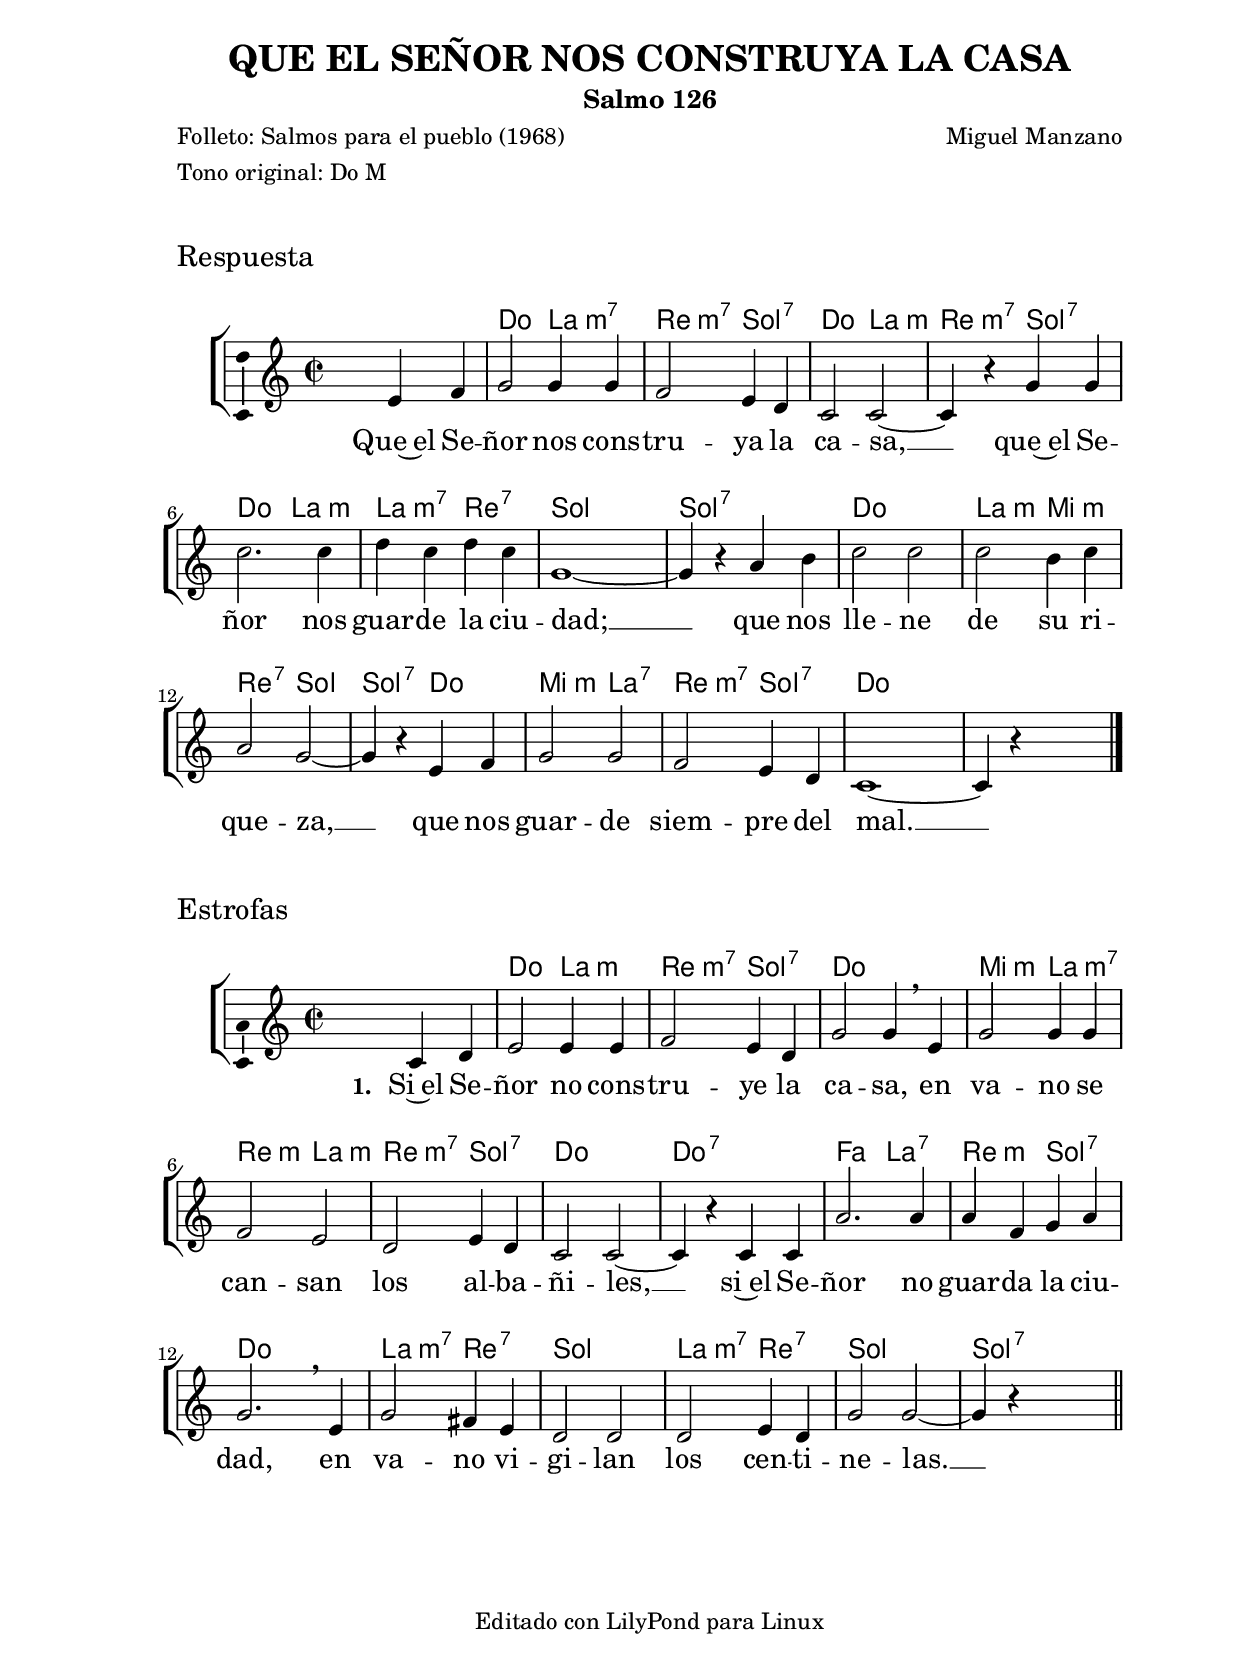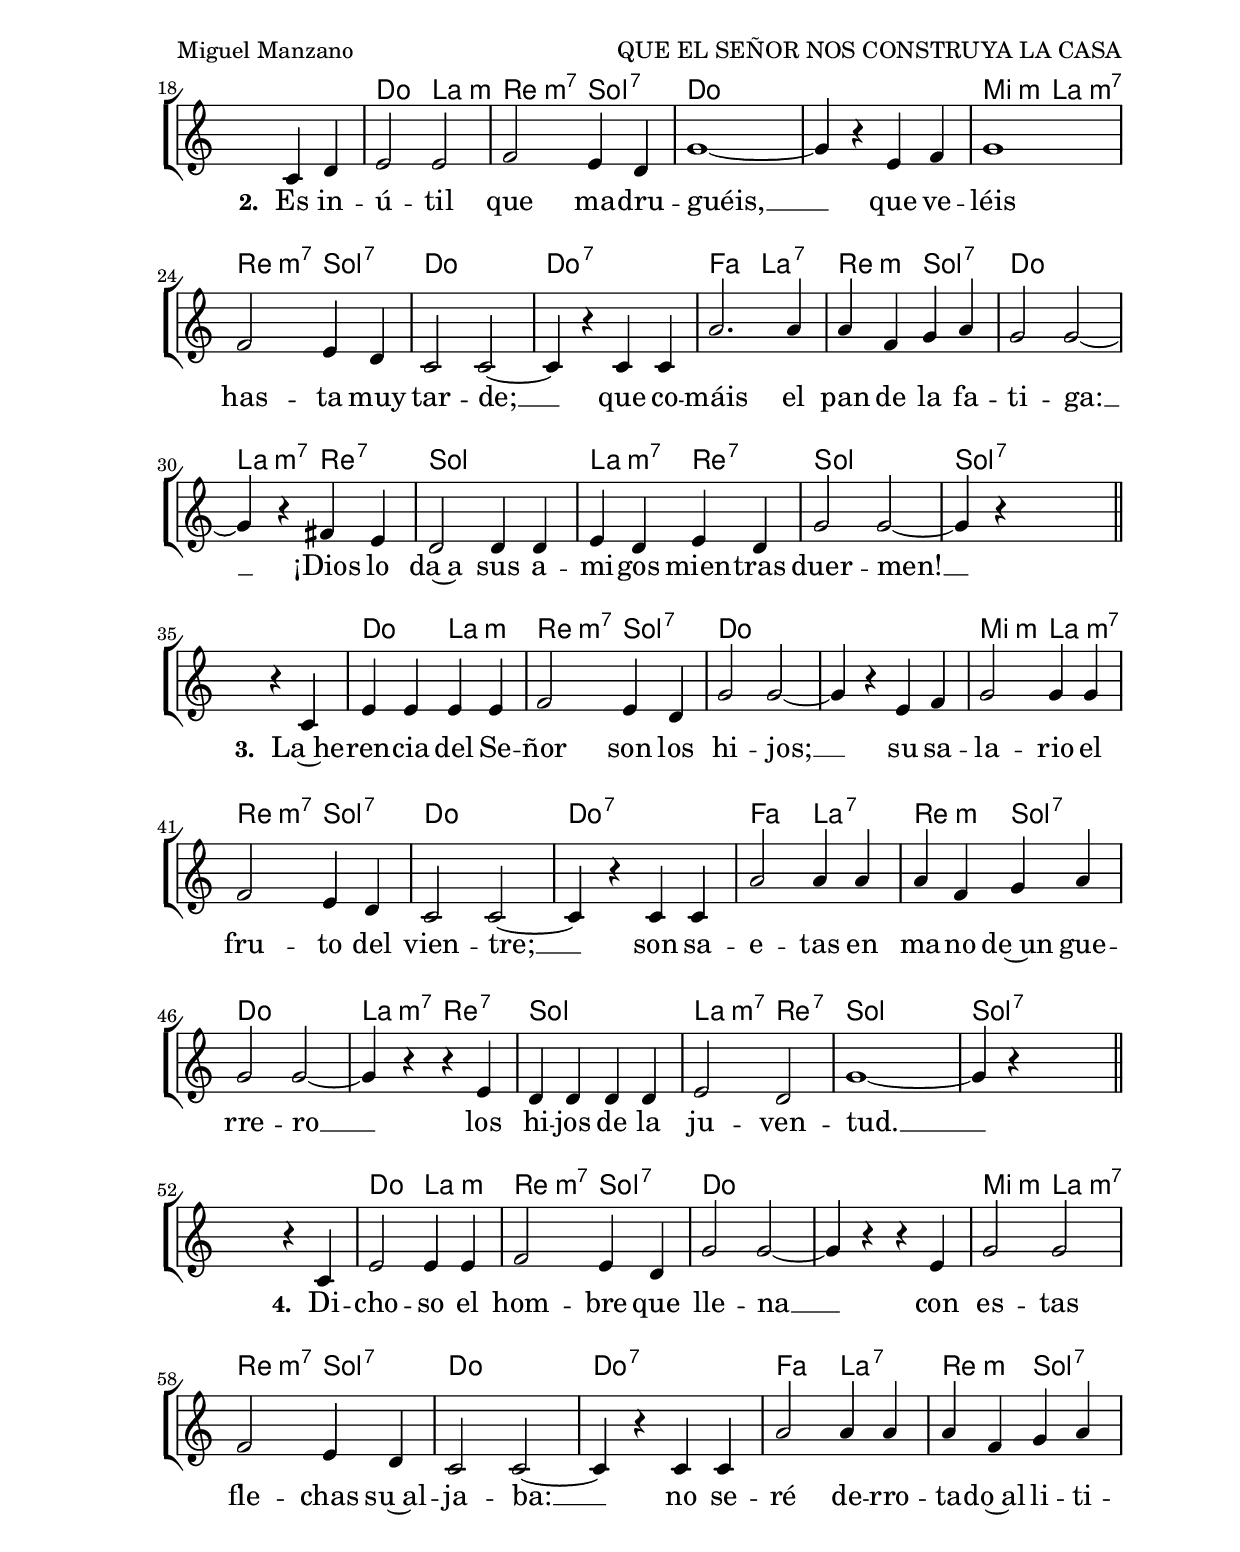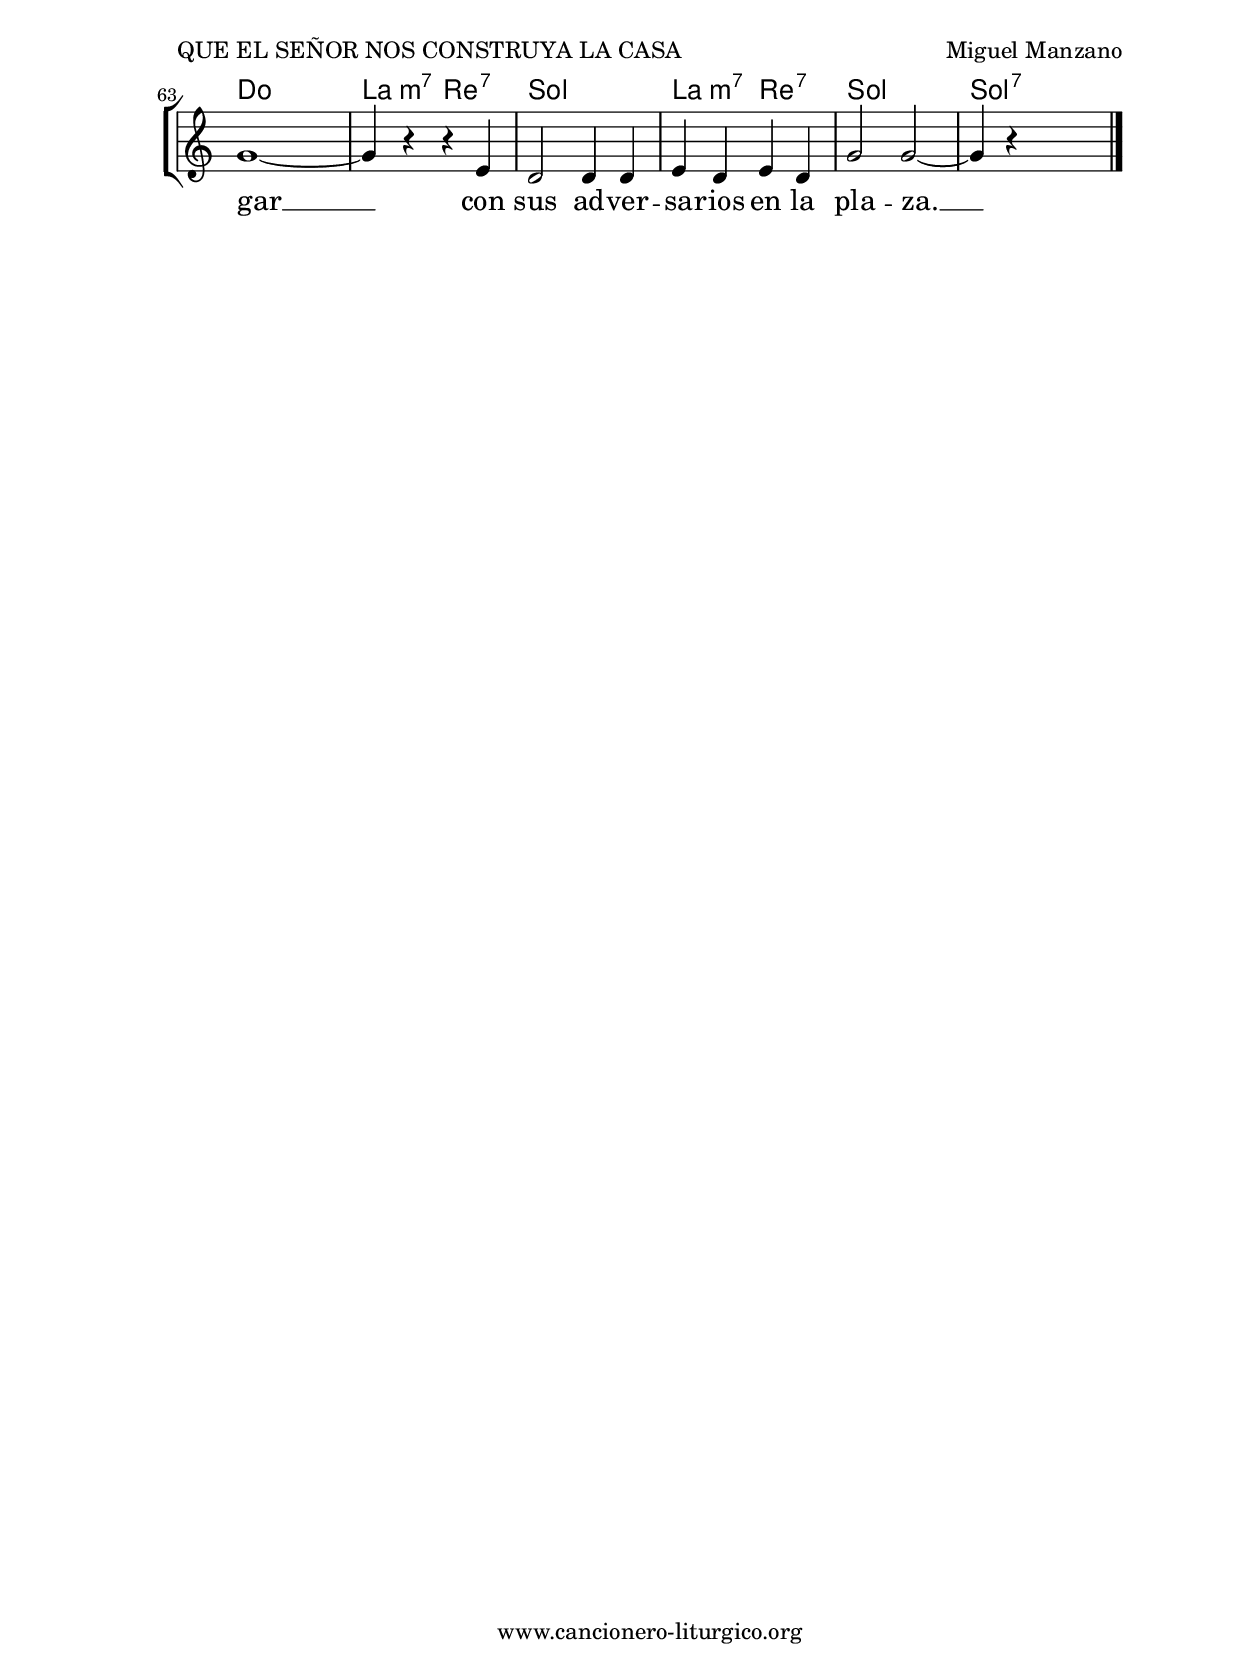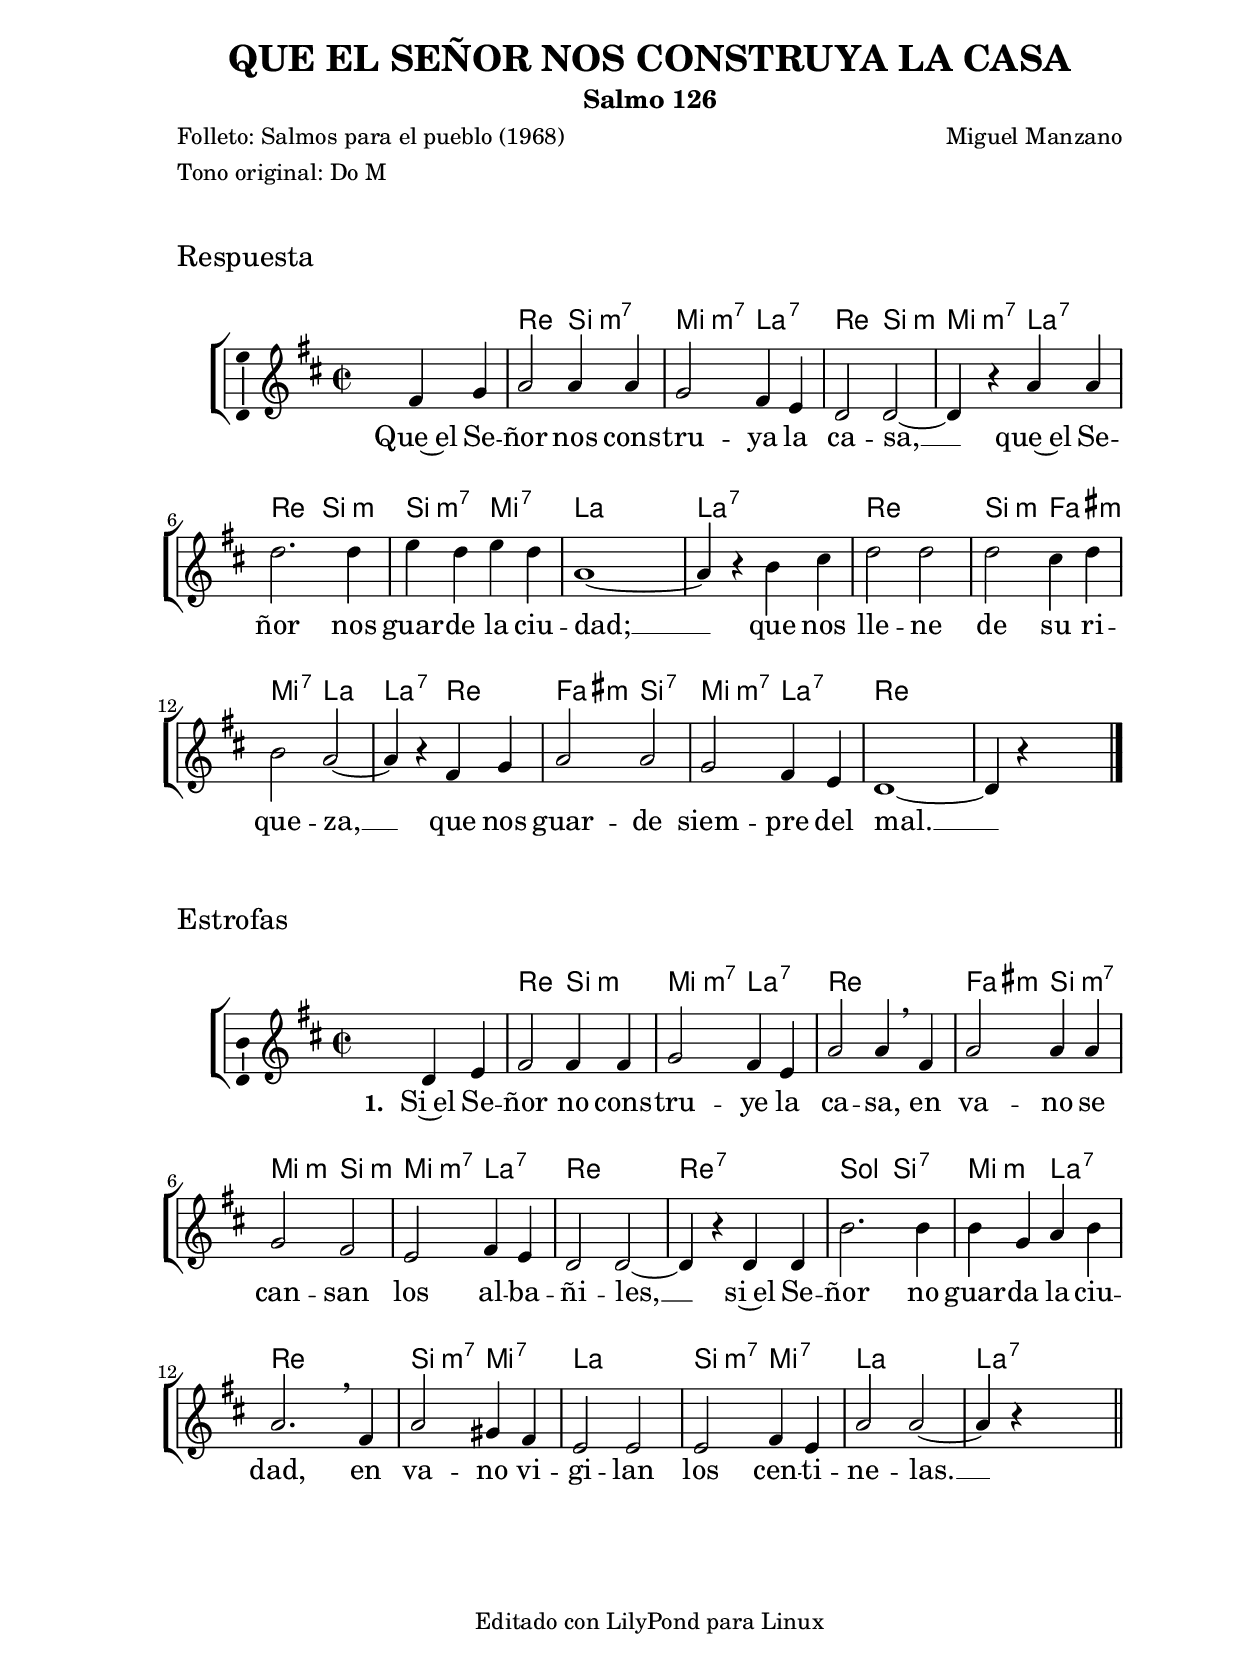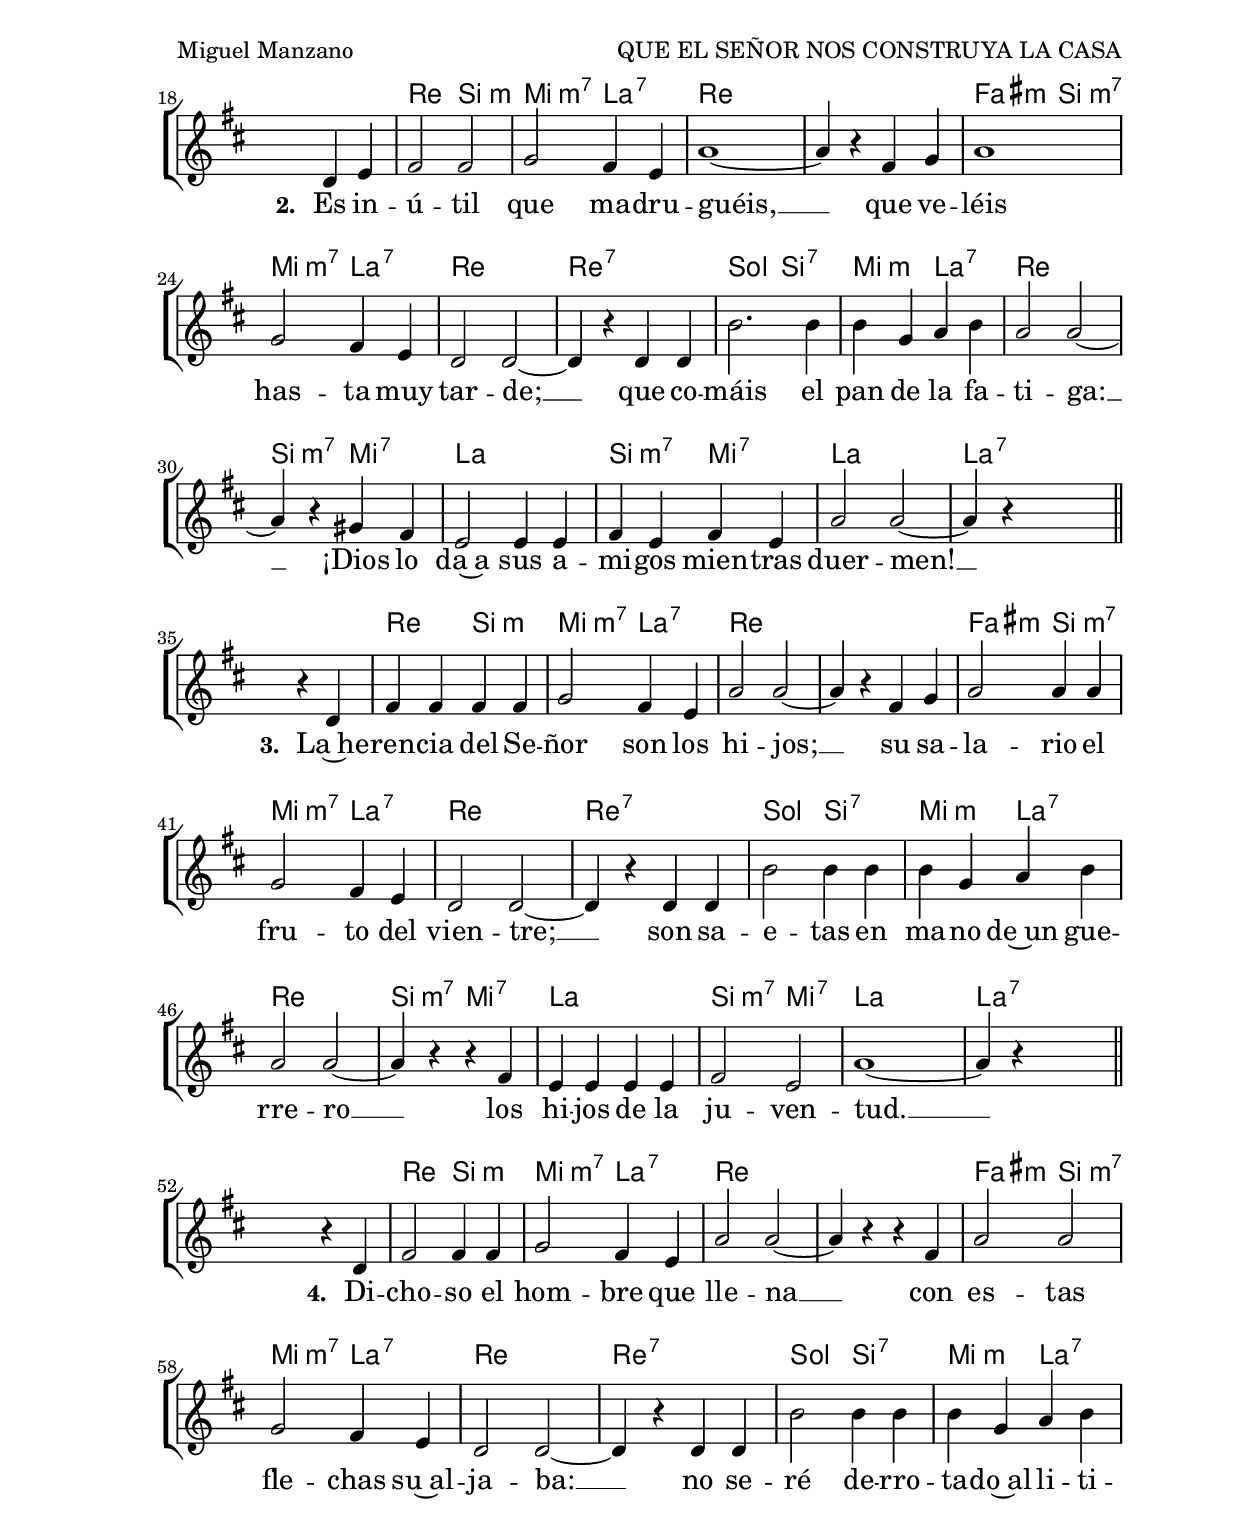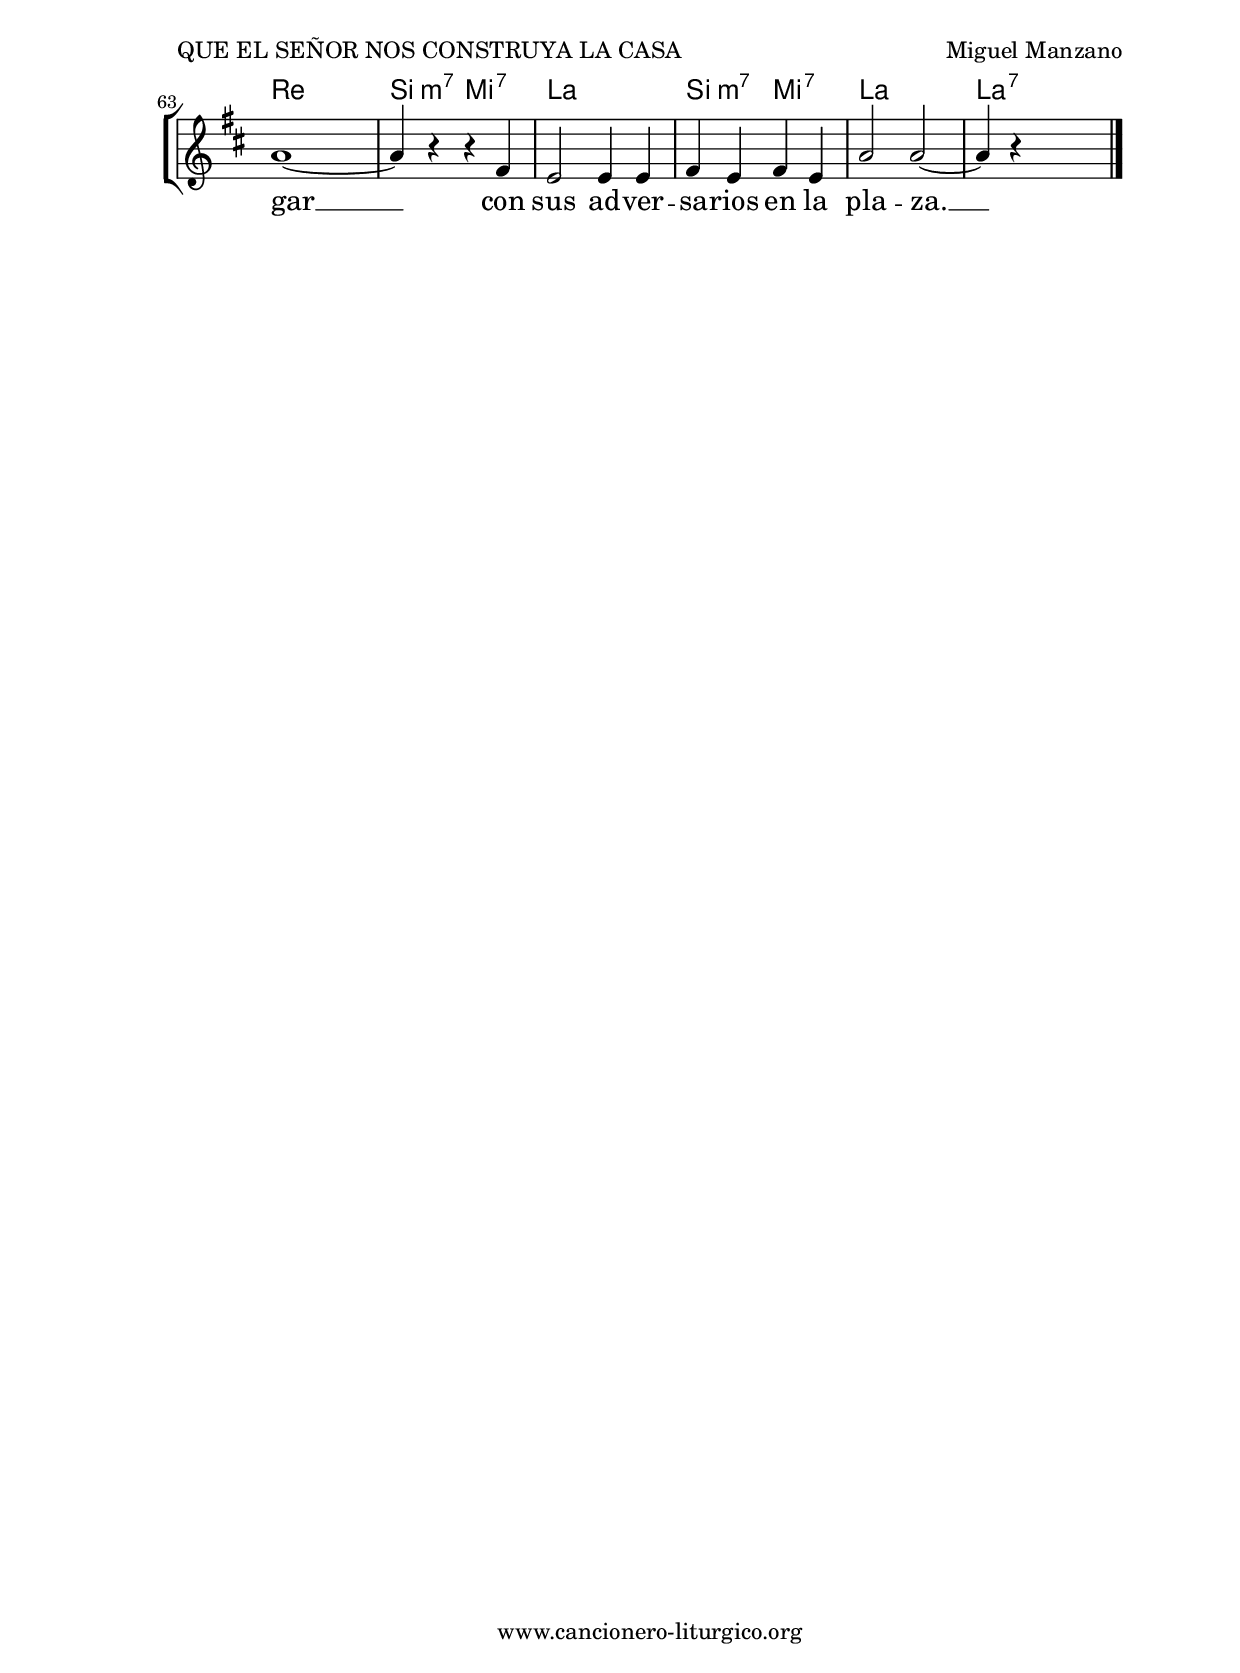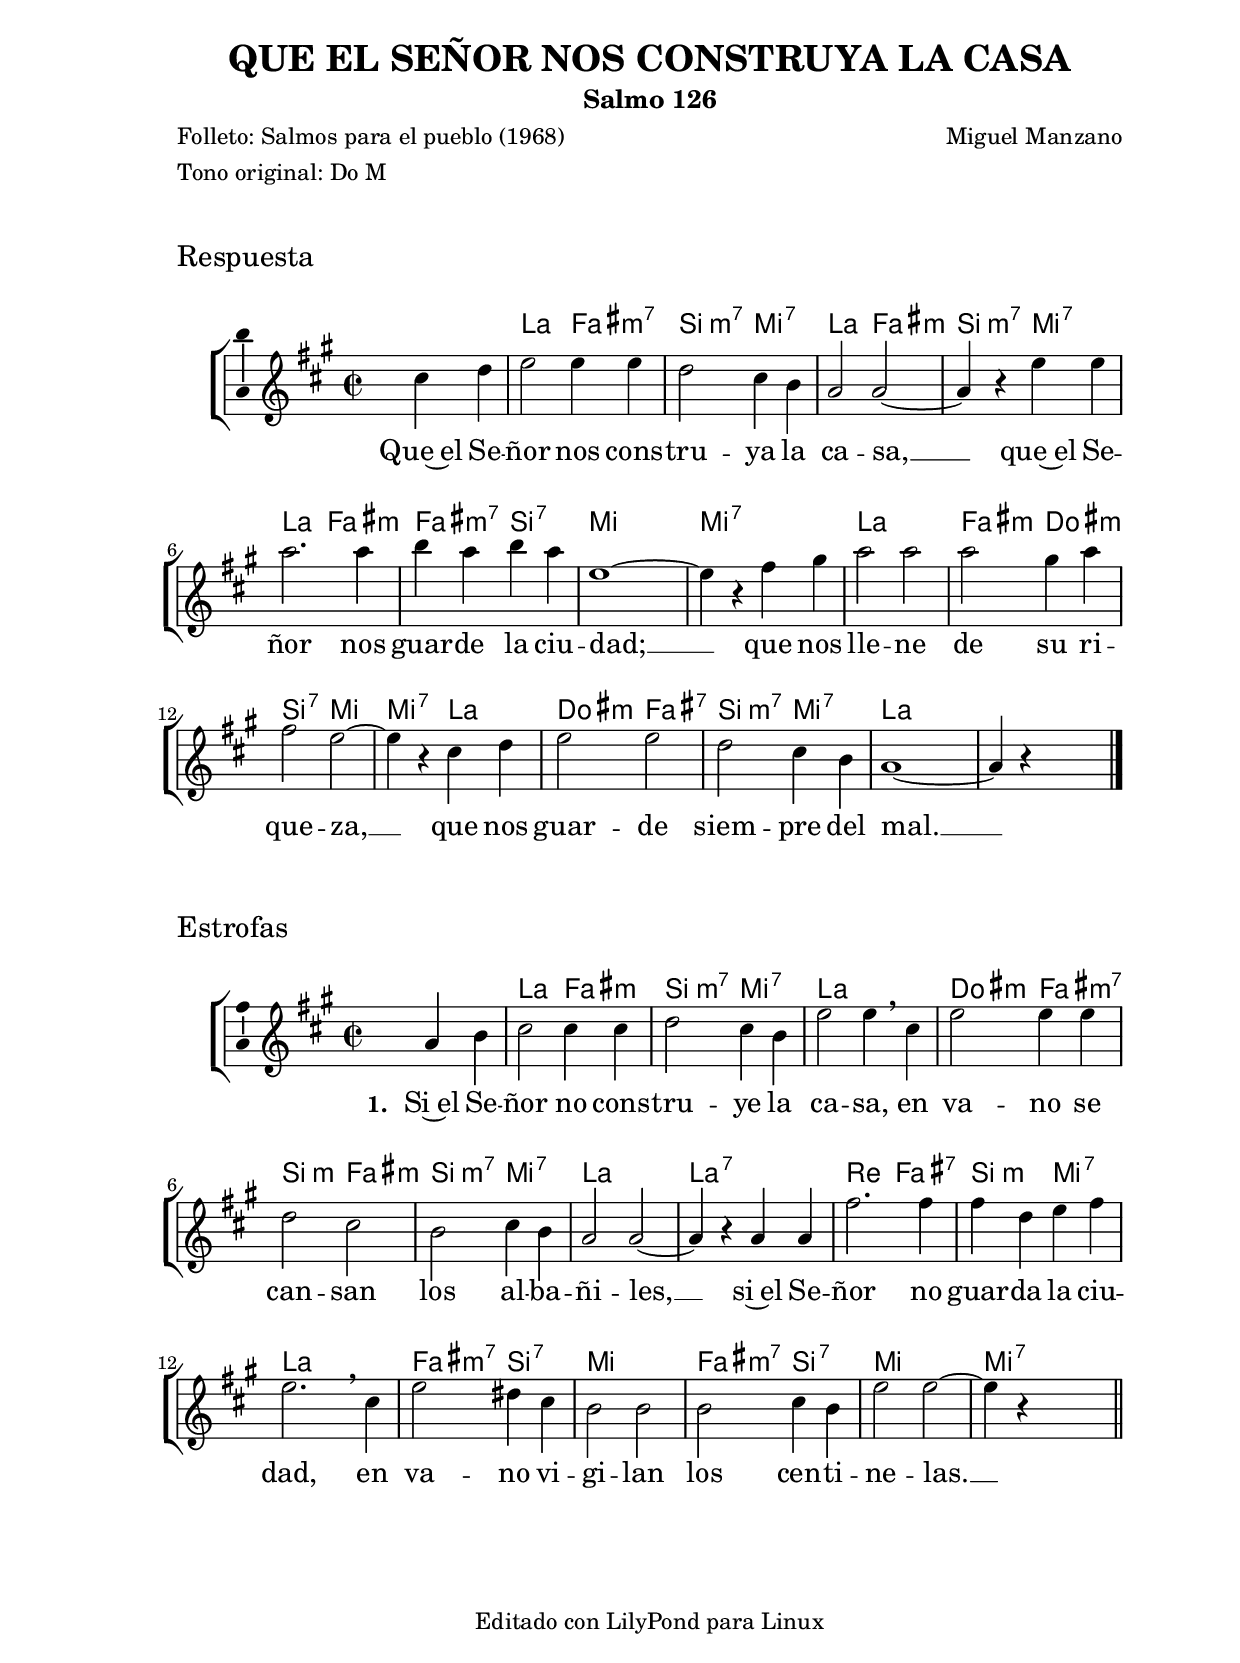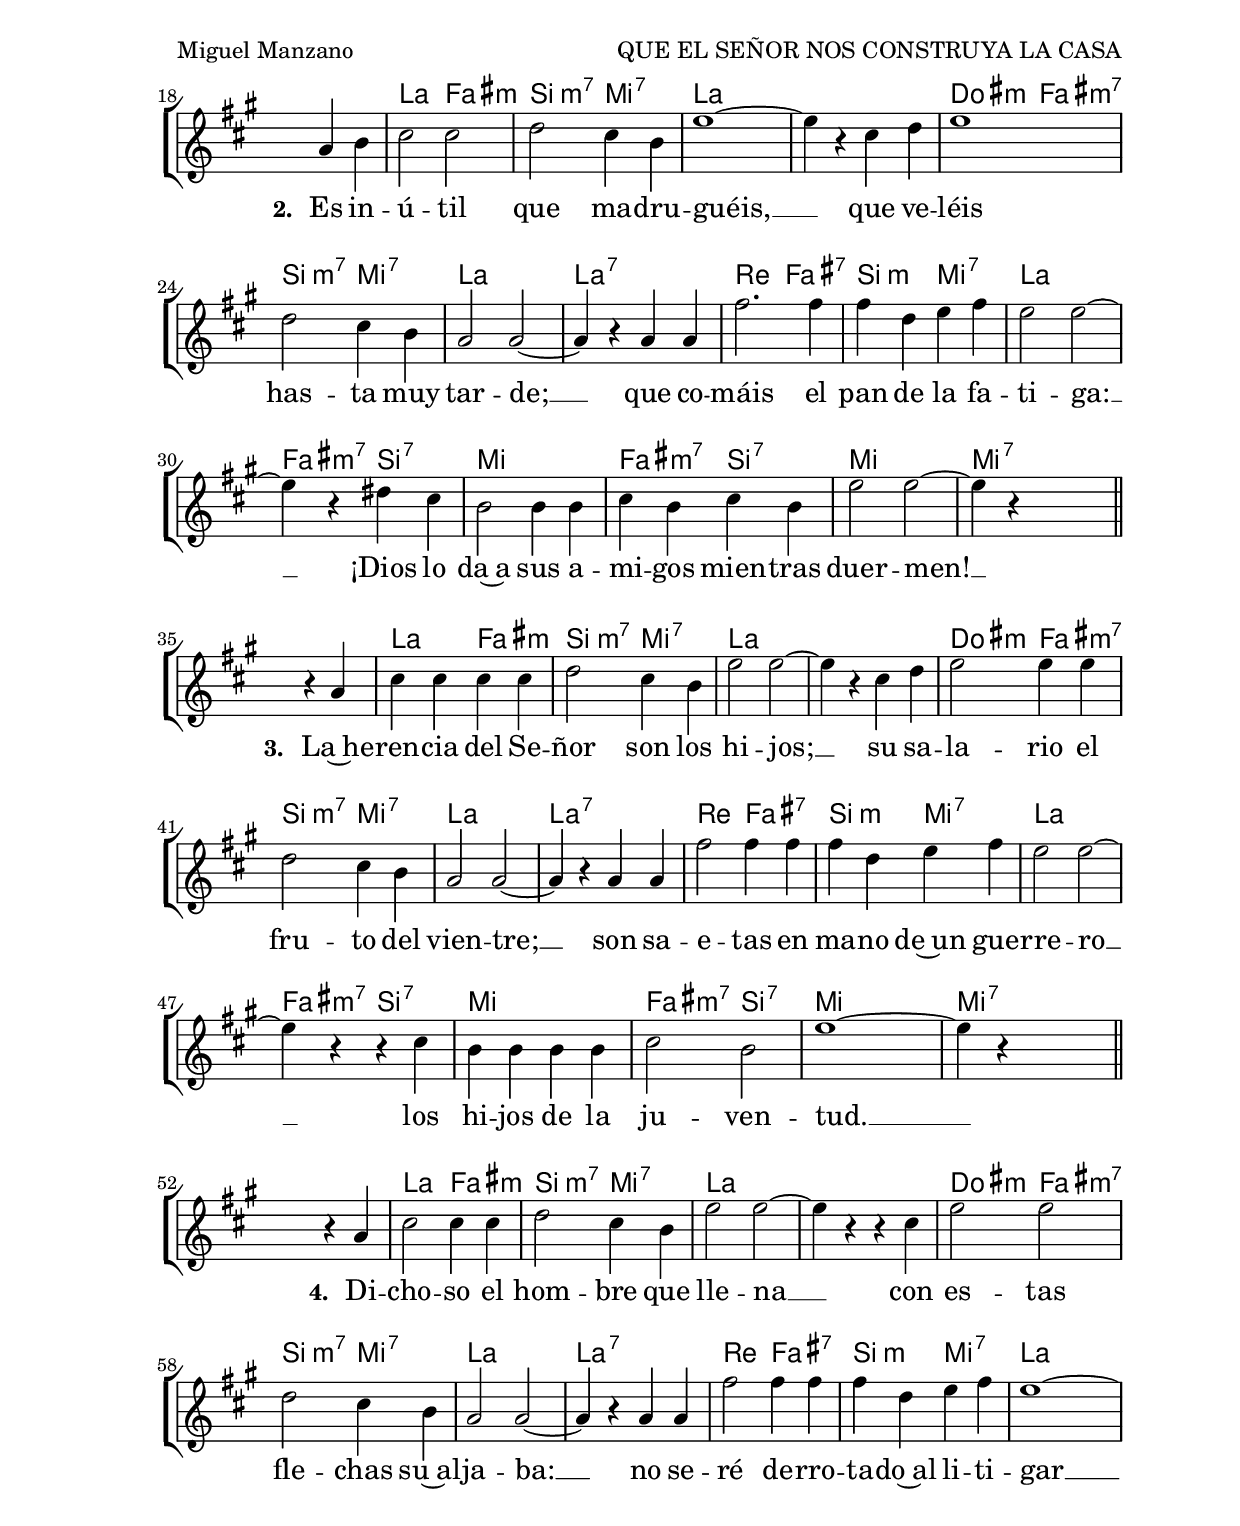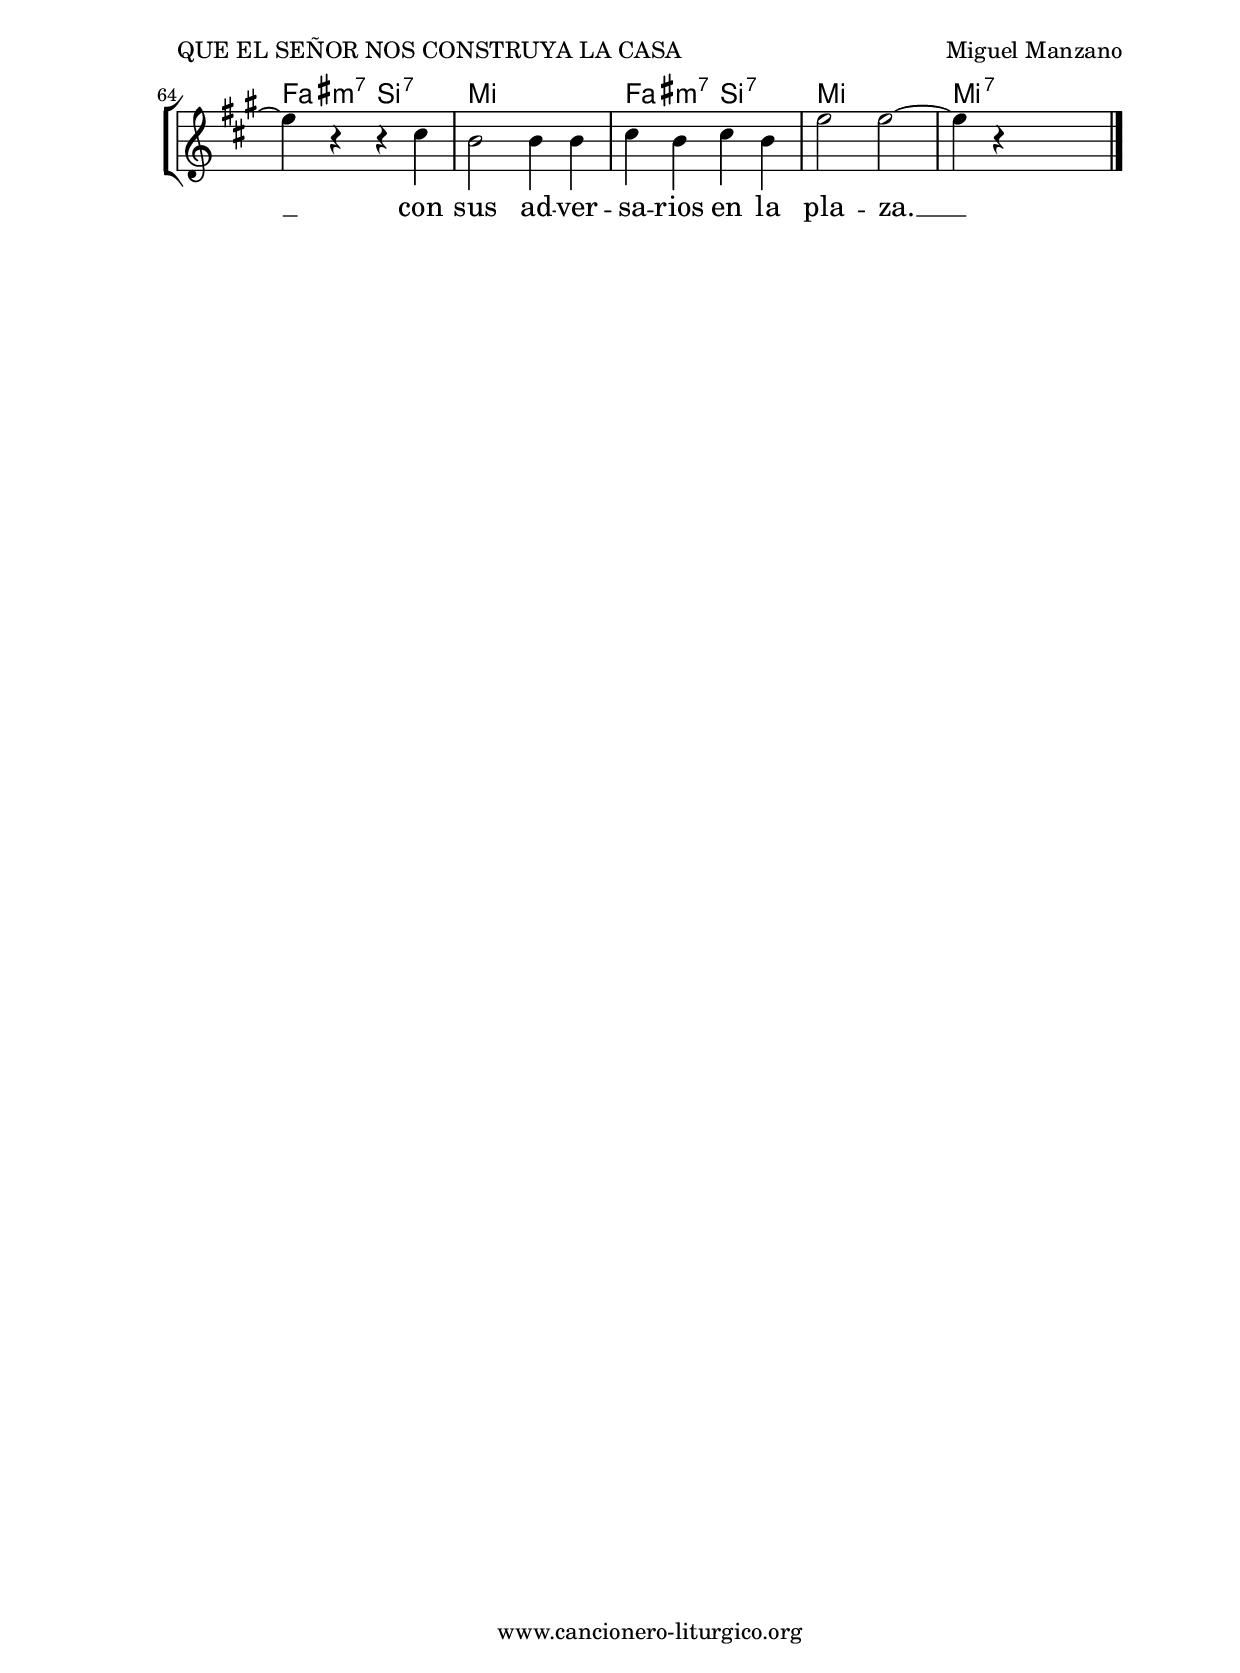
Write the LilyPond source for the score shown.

%
%para convertir .midi en .wav:
%timidity filename.midi -Ow -o finename.wav
%
%
%Para convertir de .wav a .mp3:
%lame -h -m j filename.wav
%
%
%para escuchar el midi:
%timidity nombrefichero.midi
%


%versión de lilypond para la que se ha escrito esta partitura:
\version "2.16.0"

	%Tamaño papel
	#(set-default-paper-size "a4")
	%Tamaño partitura
	#(set-global-staff-size 20)
	%No responde al pulsar sobre una nota
	#(ly:set-option 'point-and-click #f)

%parámetros del encabezamiento:
\header {
	title = "QUE EL SEÑOR NOS CONSTRUYA LA CASA"
	subtitle = "Salmo 126"
	composer = "Miguel Manzano"
	poet = "Folleto: Salmos para el pueblo (1968)"
	meter = "Tono original: Do M"
	arranger = ""
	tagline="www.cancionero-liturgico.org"
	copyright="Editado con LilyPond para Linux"
	}

%parámetros asociados al papel:
\paper  {
	oddHeaderMarkup = \markup {\fill-line { \on-the-fly #not-first-page \fromproperty #'header:title \on-the-fly #not-first-page \fromproperty #'header:composer }}
	evenHeaderMarkup = \markup {\fill-line { \fromproperty #'header:composer \fromproperty #'header:title }}
	#(set-paper-size "a4")
	print-page-number = ##f
	first-page-number = 1
	print-first-page-number = ##f
	head-separation = 3.0 \cm
	top-margin = 2.0 \cm
	bottom-margin = 0.5\cm
	left-margin = 3.0 \cm
	line-width = 16.0 \cm 
	indent = 8\mm
	interscoreline = 2.\mm
	between-system-space = 15\mm
%	para que las partituras no llenen la hoja:
	ragged-bottom = ##t
%	idem para la última hoja:
	ragged-last-bottom = ##f
%	para que las partituras llenen el ancho del papel:
	ragged-last = ##f
	after-title-space = 2.5 \cm
%page-count=2
%system-count=8

	%Flexible Vertical Spacing
	markup-system-spacing =
	#'((basic-distance . 5) (minimum-distance . 3) (padding . 3))
	score-markup-spacing =
	#'((basic-distance . 15) (minimum-distance . 10) (padding . 3))
%	score-system-spacing =
%	#'((basic-distance . 15) (minimum-distance . 10) (padding . 5))
	system-system-spacing =
	#'((basic-distance . 5) (minimum-distance . 3) (padding . 3))
	markup-markup-spacing =
	#'((basic-distance . 20) (minimum-distance . 15) (padding . 3))
	last-bottom-spacing =
	#'((basic-distance . 5) (minimum-distance . 5) (padding . 3))
%	top-system-spacing =
%	#'((basic-distance . 10) (minimum-distance . 5) (padding . 3))
%	top-markup-spacing =
%	#'((basic-distance . 15) (minimum-distance . 10) (padding . 3))

	}


%parámetros que afectan a toda la partitura:
global =  {
	%clave de sol (G):
	\clef G
	%armadura:
%%%	\transpose b c'
	\key c \major
	\tempo 4=150
	\set Score.tempoHideNote = ##t
	}


%%%%%%%%%%%%%%%%%%%%%%%%%%%%%%%%%%%%%%%%%%%%%%%%%%%%%%%
%%%%%%%%%%%%%%%%%%%%%%%%%%%%%%%%%%%%%%%%%%%%%%%%%%%%%%%
%%%%%%%%%%%%%%%%%%%%%%%%%%%%%%%%%%%%%%%%%%%%%%%%%%%%%%%


acordesrespuno = {
	\italianChords
	\chordmode {
%%%	\transpose b c'
{

s1
c2 a:m7 d:m7 g:7 c a:m d:m7 g:7 c a:m a:m7 d:7 g s g:7 s c s a:m e:m d:7 g g:7 c e:m a:7 d:m7 g:7 c s c s

}
}
}

melodiarespuno = 
%%%	\transpose b c'
{
	\relative c'{

\time 2/2

s2 e4 f
g2 g4 g
f2 e4 d
c2 c~
c4 r4 g'4 g
c2. c4
d4 c d c
g1~
g4 r4 a4 b
c2 c
c2 b4 c
a2 g~
g4 r4 e4 f
g2 g
f2 e4 d
c1~
c4 r4 s2

\bar "|."
}
}


textorespuno = \lyricmode {

Que~el Se -- ñor nos cons -- tru -- ya la ca -- sa, __
que~el Se -- ñor nos guar -- de la ciu -- dad; __
que nos lle -- ne de su ri -- que -- za, __
que nos guar -- de siem -- pre del mal. __

	}

acordesrespunoStaff = \context ChordNames = acordesrespunoStaff <<
	\set chordChanges = ##t
	\acordesrespuno
	>>


vozrespunoStaff = \context Voice = vozrespunoStaff
\with {\consists "Ambitus_engraver"}
<<
%	\set Staff.instrumentName = ""
%	\set Staff.shortInstrumentName = ""
%	\set Staff.midiInstrument = #"clarinet"
%	\set Staff.midiInstrument = #"cello"
%	\set Staff.midiInstrument = #"flute"
	\set Staff.midiInstrument = #"electric guitar (jazz)"
%	\set Staff.midiInstrument = #"english horn"
%	\set Staff.midiInstrument = #"violin"
%	\set Staff.midiInstrument = #"glockenspiel"
	\set Staff.midiMinimumVolume = #0.7
	\set Staff.midiMaximumVolume = #0.9
	\global
	\melodiarespuno
	>>

textorespunoStaff = \context Lyrics = textorespunoStaff <<
	\lyricsto vozrespunoStaff \textorespuno
	>>


%%%%%%%%%%%%%%%%%%%%%%%%%%%%%%%%%%%%%%%%%%%%%%%%%%%%%%%
%%%%%%%%%%%%%%%%%%%%%%%%%%%%%%%%%%%%%%%%%%%%%%%%%%%%%%%
%%%%%%%%%%%%%%%%%%%%%%%%%%%%%%%%%%%%%%%%%%%%%%%%%%%%%%%


acordesrespest = {
	\italianChords
	\chordmode {
%%%	\transpose b c'
{

s1
c2 a:m d:m7 g:7 c s e:m a:m7 d:m a:m d:m7 g:7 c s c:7 s f a:7 d:m g:7 c s a:m7 d:7 g s a:m7 d:7 g s g:7 s

s1
c2 a:m d:m7 g:7 c s s s e:m a:m7 d:m7 g:7 c s c:7 s f a:7 d:m g:7 c s a:m7 d:7 g s a:m7 d:7 g s g:7 s

s1
c2 a:m d:m7 g:7 c s s s e:m a:m7 d:m7 g:7 c s c:7 s f a:7 d:m g:7 c s a:m7 d:7 g s a:m7 d:7 g s g:7 s

s1
c2 a:m d:m7 g:7 c s s s e:m a:m7 d:m7 g:7 c s c:7 s f a:7 d:m g:7 c s a:m7 d:7 g s a:m7 d:7 g s g:7 s

}
}
}

melodiarespest = 
%%%	\transpose b c'
{
	\relative c'{

\time 2/2

s2 c4 d
e2 e4 e
f2 e4 d
g2 g4 \breathe e4
g2 g4 g
f2 e
d2 e4 d
c2 c~
c4 r4 c4 c
a'2. a4
a4 f g a
g2. \breathe e4
g2 fis4 e
d2 d
d2 e4 d
g2 g~
g4 r4 s2

\bar "||"
\break

s2 c,4 d
e2 e
f2 e4 d
g1~
g4 r4 e4 f
g1
f2 e4 d
c2 c~
c4 r4 c4 c
a'2. a4
a4 f g a
g2 g~
g4 r4 fis4 e
d2 d4 d
e4 d e d
g2 g~
g4 r4 s2

\bar "||"
\break

s2 r4 c,4
e4 e e e
f2 e4 d
g2 g~
g4 r4 e4 f
g2 g4 g
f2 e4 d
c2 c~
c4 r4 c4 c
a'2 a4 a
a4 f g a
g2 g~
g4 r4 r4 e4
d4 d d d
e2 d
g1~
g4 r4 s2

\bar "||"
\break

s2 r4 c,4
e2 e4 e
f2 e4 d
g2 g~
g4 r4 r4 e4
g2 g
f2 e4 d
c2 c~
c4 r4 c4 c
a'2 a4 a
a4 f g a
g1~
g4 r4 r4 e4
d2 d4 d
e4 d e d
g2 g~
g4 r4 s2

\bar "|."
}
}


textorespest = \lyricmode {

\set stanza =#"1. " Si~el Se -- ñor no cons -- tru -- ye la ca -- sa,
en va -- no se can -- san los al -- ba -- ñi -- les, __
si~el Se -- ñor no guar -- da la ciu -- dad,
en va -- no vi -- gi -- lan los cen -- ti -- ne -- las. __ 

\set stanza =#"2. " Es in -- ú -- til que ma -- dru -- guéis, __
que ve -- léis has -- ta muy tar -- de; __
que co -- máis el pan de la fa -- ti -- ga: __
¡Dios lo da~a sus a -- mi -- gos mien -- tras duer -- men! __

\set stanza =#"3. " La~he -- ren -- cia del Se -- ñor son los hi -- jos; __
su sa -- la -- rio el fru -- to del vien -- tre; __
son sa -- e -- tas en ma -- no de~un gue -- rre -- ro __
los hi -- jos de la ju -- ven -- tud. __

\set stanza =#"4. " Di -- cho -- so el hom -- bre que lle -- na __
con es -- tas fle -- chas su~al -- ja -- ba: __
no se -- ré de -- rro -- ta -- do~al li -- ti -- gar __
con sus ad -- ver -- sa -- rios en la pla -- za. __

	}

acordesrespestStaff = \context ChordNames = acordesrespestStaff <<
	\set chordChanges = ##t
	\acordesrespest
	>>


vozrespestStaff = \context Voice = vozrespestStaff
\with {\consists "Ambitus_engraver"}
<<
%	\set Staff.instrumentName = ""
%	\set Staff.shortInstrumentName = ""
%	\set Staff.midiInstrument = #"clarinet"
%	\set Staff.midiInstrument = #"cello"
%	\set Staff.midiInstrument = #"flute"
	\set Staff.midiInstrument = #"electric guitar (jazz)"
%	\set Staff.midiInstrument = #"english horn"
%	\set Staff.midiInstrument = #"violin"
%	\set Staff.midiInstrument = #"glockenspiel"
	\set Staff.midiMinimumVolume = #0.7
	\set Staff.midiMaximumVolume = #0.9
	\global
	\melodiarespest
	>>

textorespestStaff = \context Lyrics = textorespestStaff <<
	\lyricsto vozrespestStaff \textorespest
	>>


%%%%%%%%%%%%%%%%%%%%%%%%%%%%%%%%%%%%%%%%%%%%%%%%%%%%%%%
%%%%%%%%%%%%%%%%%%%%%%%%%%%%%%%%%%%%%%%%%%%%%%%%%%%%%%%
%%%%%%%%%%%%%%%%%%%%%%%%%%%%%%%%%%%%%%%%%%%%%%%%%%%%%%%


\book {
	\score {
		\context ChoirStaff {
			\override StaffGroup.SystemStartBracket #'collapse-height = #1
			\override Score.SystemStartBar #'collapse-height = #1
			<<
			\acordesrespunoStaff
			\vozrespunoStaff
			\textorespunoStaff
			>>
			}
		\layout {
	    		\context {
				\Lyrics
				\override LyricText #'font-size = #2
				}
	   		 \context {
				\Score
				\override StaffSymbol #'staff-space = #(magstep +3)
				}
			}
		\header{piece=\markup{\fontsize #2 "Respuesta"}}
		}
	\score {
		\context ChoirStaff {
			\override StaffGroup.SystemStartBracket #'collapse-height = #1
			\override Score.SystemStartBar #'collapse-height = #1
			<<
			\acordesrespestStaff
			\vozrespestStaff
			\textorespestStaff
			>>
			}
		\layout {
	    		\context {
				\Lyrics
				\override LyricText #'font-size = #2
				}
	   		 \context {
				\Score
				\override StaffSymbol #'staff-space = #(magstep +3)
				}
			}
		\header{piece=\markup{\fontsize #2 "Estrofas"}}
		}
	\score {
		\unfoldRepeats
		\context ChoirStaff {
			<<
			\acordesrespunoStaff
			\vozrespunoStaff
			>>
			<<
			\acordesrespestStaff
			\vozrespestStaff
			>>
			}
		\midi {
	  		\context {
	  			\Score
				tempoWholesPerMinute = #(ly:make-moment 70 4)
				}
			}
		}
	}

#(define output-suffix "C")
\book {
	\score {
		\context ChoirStaff {
			\override StaffGroup.SystemStartBracket #'collapse-height = #1
			\override Score.SystemStartBar #'collapse-height = #1
\transpose c d
			<<
			\acordesrespunoStaff
			\vozrespunoStaff
			\textorespunoStaff
			>>
			}
		\layout {
	    		\context {
				\Lyrics
				\override LyricText #'font-size = #2
				}
	   		 \context {
				\Score
				\override StaffSymbol #'staff-space = #(magstep +3)
				}
			}
		\header{piece=\markup{\fontsize #2 "Respuesta"}}
		}
	\score {
		\context ChoirStaff {
			\override StaffGroup.SystemStartBracket #'collapse-height = #1
			\override Score.SystemStartBar #'collapse-height = #1
\transpose c d
			<<
			\acordesrespestStaff
			\vozrespestStaff
			\textorespestStaff
			>>
			}
		\layout {
	    		\context {
				\Lyrics
				\override LyricText #'font-size = #2
				}
	   		 \context {
				\Score
				\override StaffSymbol #'staff-space = #(magstep +3)
				}
			}
		\header{piece=\markup{\fontsize #2 "Estrofas"}}
		}
	}

#(define output-suffix "S")
\book {
	\score {
		\context ChoirStaff {
			\override StaffGroup.SystemStartBracket #'collapse-height = #1
			\override Score.SystemStartBar #'collapse-height = #1
\transpose c a
			<<
			\acordesrespunoStaff
			\vozrespunoStaff
			\textorespunoStaff
			>>
			}
		\layout {
	    		\context {
				\Lyrics
				\override LyricText #'font-size = #2
				}
	   		 \context {
				\Score
				\override StaffSymbol #'staff-space = #(magstep +3)
				}
			}
		\header{piece=\markup{\fontsize #2 "Respuesta"}}
		}
	\score {
		\context ChoirStaff {
			\override StaffGroup.SystemStartBracket #'collapse-height = #1
			\override Score.SystemStartBar #'collapse-height = #1
\transpose c a
			<<
			\acordesrespestStaff
			\vozrespestStaff
			\textorespestStaff
			>>
			}
		\layout {
	    		\context {
				\Lyrics
				\override LyricText #'font-size = #2
				}
	   		 \context {
				\Score
				\override StaffSymbol #'staff-space = #(magstep +3)
				}
			}
		\header{piece=\markup{\fontsize #2 "Estrofas"}}
		}
	}



